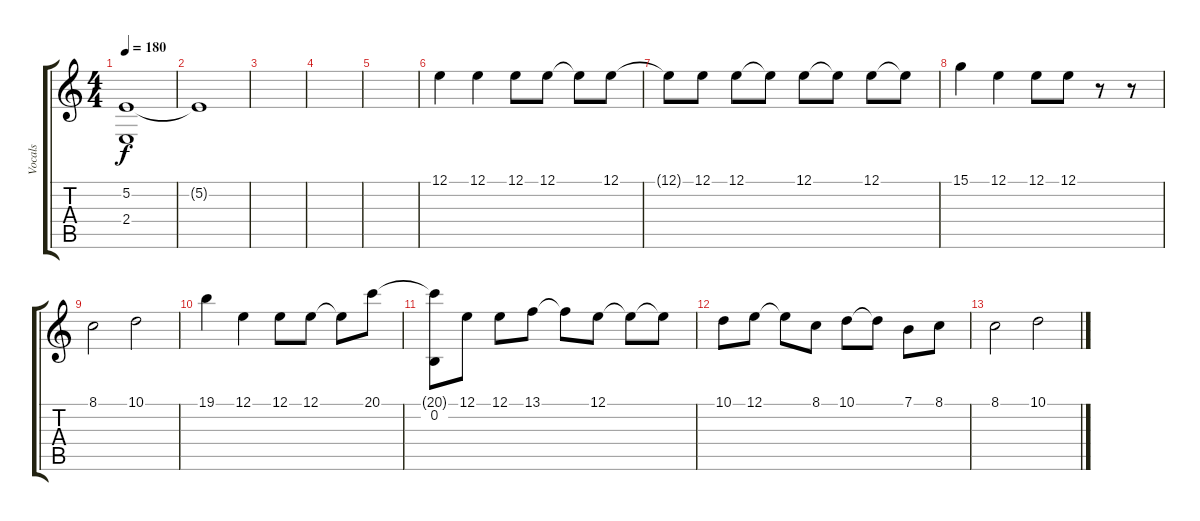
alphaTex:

\track ("Vocals" "Vocals") {instrument orchestrahit}
\staff {score tabs}
\tuning (E4 B3 G3 D3 A2 E2) {hide}
\ts (4 4)
\tempo 180
\clef g2
\ks c
(5.2 2.4).1{dy f volume 11} |
5.2{t}.1 |
|
|
|
12.1.4 12.1.4 12.1.8 12.1.8 12.1{t}.8 12.1.8 |
12.1{t}.8 12.1.8 12.1.8 12.1{t}.8 12.1.8 12.1{t}.8 12.1.8 12.1{t}.8 |
15.1.4 12.1.4 12.1.8 12.1.8 r.8 r.8 |
8.1.2 10.1.2 |
19.1.4{volume 11} 12.1.4 12.1.8 12.1.8 12.1{t}.8 20.1.8 |
(20.1{t} 0.2).8 12.1.8 12.1.8 13.1.8 13.1{t}.8 12.1.8 12.1{t}.8 12.1{t}.8 |
10.1.8 12.1.8 12.1{t}.8 8.1.8 10.1.8 10.1{t}.8 7.1.8 8.1.8 |
8.1.2 10.1.2
